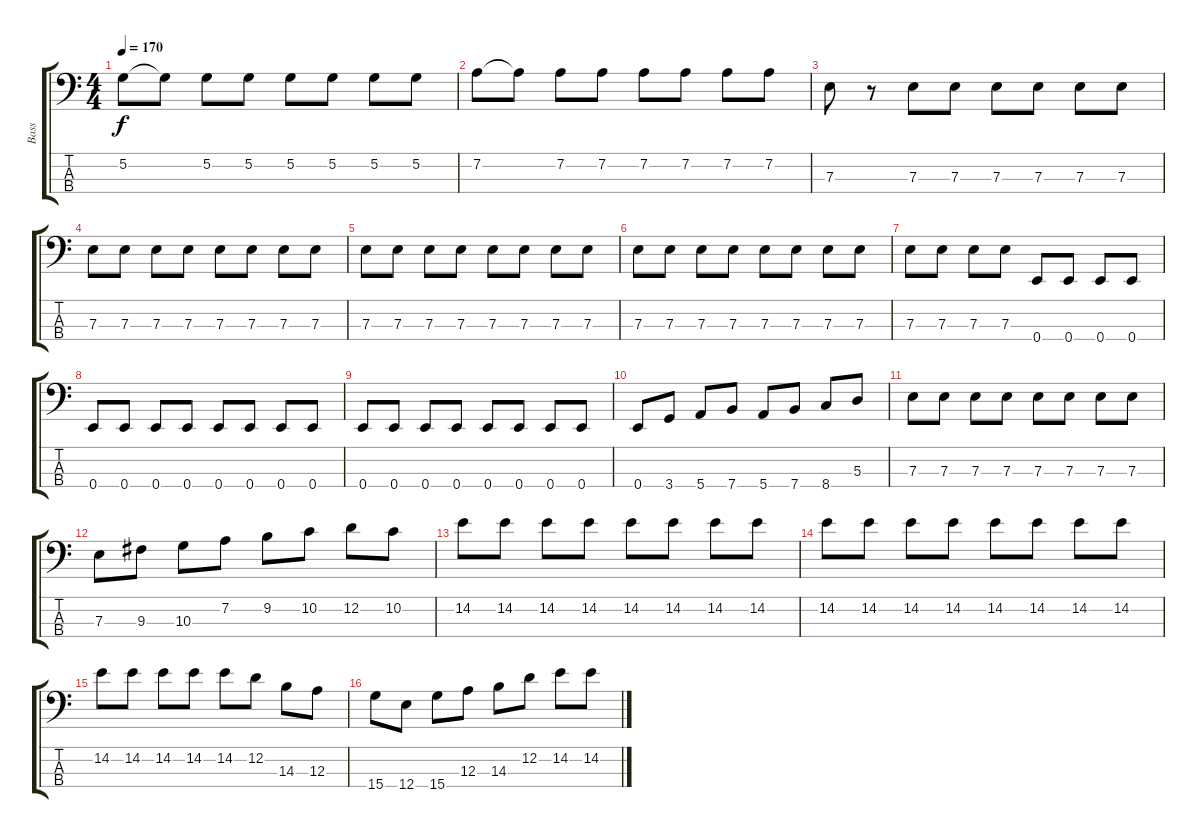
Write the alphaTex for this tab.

\track ("Bass" "Bass") {instrument electricbassfinger}
\staff {score tabs}
\tuning (G2 D2 A1 E1) {hide}
\ts (4 4)
\tempo 170
\clef f4
\ks c
5.2.8{dy f} 5.2{t}.8 5.2.8 5.2.8 5.2.8 5.2.8 5.2.8 5.2.8 |
7.2.8 7.2{t}.8 7.2.8 7.2.8 7.2.8 7.2.8 7.2.8 7.2.8 |
7.3.8 r.8 7.3.8 7.3.8 7.3.8 7.3.8 7.3.8 7.3.8 |
7.3.8 7.3.8 7.3.8 7.3.8 7.3.8 7.3.8 7.3.8 7.3.8 |
7.3.8 7.3.8 7.3.8 7.3.8 7.3.8 7.3.8 7.3.8 7.3.8 |
7.3.8 7.3.8 7.3.8 7.3.8 7.3.8 7.3.8 7.3.8 7.3.8 |
7.3.8 7.3.8 7.3.8 7.3.8 0.4.8 0.4.8 0.4.8 0.4.8 |
0.4.8 0.4.8 0.4.8 0.4.8 0.4.8 0.4.8 0.4.8 0.4.8 |
0.4.8 0.4.8 0.4.8 0.4.8 0.4.8 0.4.8 0.4.8 0.4.8 |
0.4.8 3.4.8 5.4.8 7.4.8 5.4.8 7.4.8 8.4.8 5.3.8 |
7.3.8 7.3.8 7.3.8 7.3.8 7.3.8 7.3.8 7.3.8 7.3.8 |
7.3.8 9.3.8 10.3.8 7.2.8 9.2.8 10.2.8 12.2.8 10.2.8 |
14.2.8 14.2.8 14.2.8 14.2.8 14.2.8 14.2.8 14.2.8 14.2.8 |
14.2.8 14.2.8 14.2.8 14.2.8 14.2.8 14.2.8 14.2.8 14.2.8 |
14.2.8 14.2.8 14.2.8 14.2.8 14.2.8 12.2.8 14.3.8 12.3.8 |
15.4.8 12.4.8 15.4.8 12.3.8 14.3.8 12.2.8 14.2.8 14.2.8
